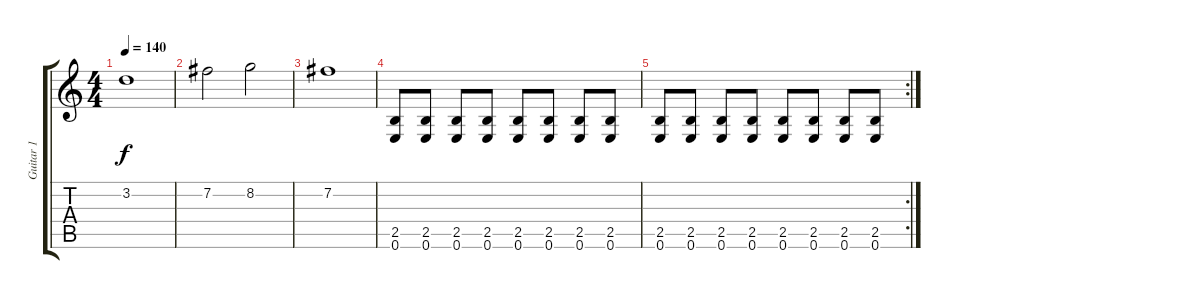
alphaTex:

\track ("Guitar 1" "Guitar 1") {instrument overdrivenguitar}
\staff {score tabs}
\tuning (E4 B3 G3 D3 A2 E2) {hide}
\ts (4 4)
\tempo 140
\clef g2
\ks c
3.2.1{dy f} |
7.2.2 8.2.2 |
7.2.1 |
(2.5 0.6).8 (2.5 0.6).8 (2.5 0.6).8 (2.5 0.6).8 (2.5 0.6).8 (2.5 0.6).8 (2.5 0.6).8 (2.5 0.6).8 |
\rc 2
(2.5 0.6).8 (2.5 0.6).8 (2.5 0.6).8 (2.5 0.6).8 (2.5 0.6).8 (2.5 0.6).8 (2.5 0.6).8 (2.5 0.6).8
